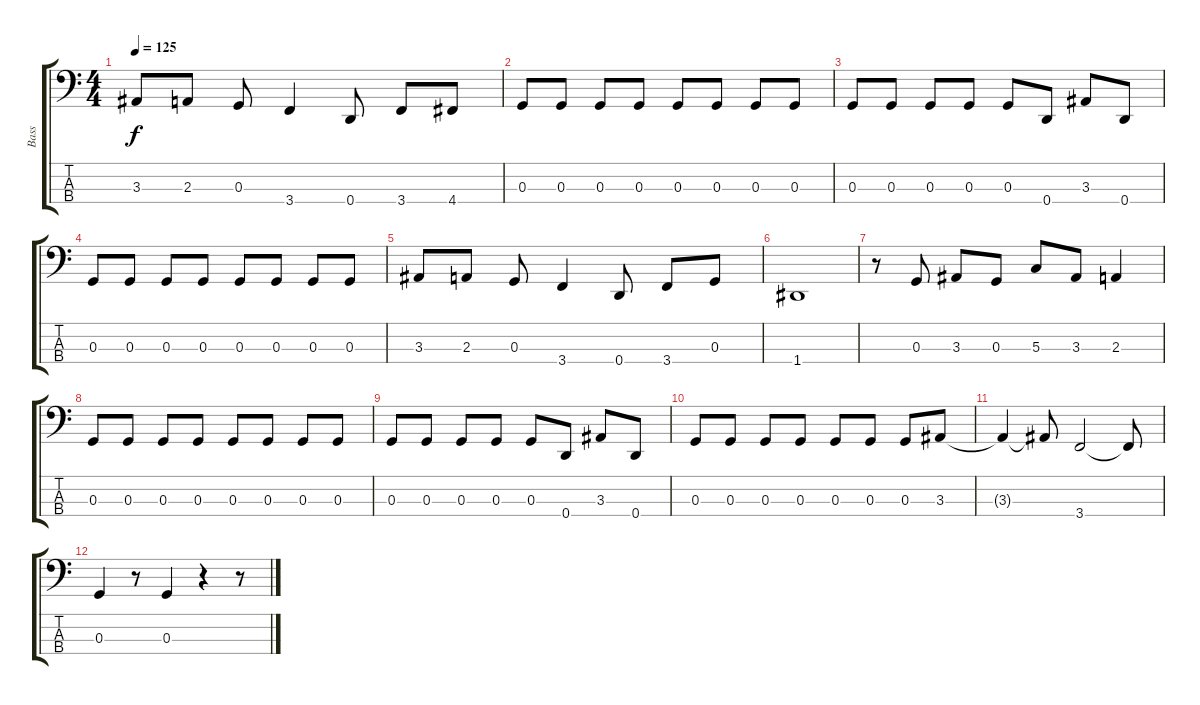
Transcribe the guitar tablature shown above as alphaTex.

\track ("Bass" "Bass") {instrument electricbassfinger}
\staff {score tabs}
\tuning (F2 C2 G1 D1) {hide}
\ts (4 4)
\tempo 125
\clef f4
\ks c
3.3.8{dy f} 2.3.8 0.3.8 3.4.4 0.4.8 3.4.8 4.4.8 |
0.3.8 0.3.8 0.3.8 0.3.8 0.3.8 0.3.8 0.3.8 0.3.8 |
0.3.8 0.3.8 0.3.8 0.3.8 0.3.8 0.4.8 3.3.8 0.4.8 |
0.3.8 0.3.8 0.3.8 0.3.8 0.3.8 0.3.8 0.3.8 0.3.8 |
3.3.8 2.3.8 0.3.8 3.4.4 0.4.8 3.4.8 0.3.8 |
1.4.1 |
r.8 0.3.8 3.3.8 0.3.8 5.3.8 3.3.8 2.3.4 |
0.3.8 0.3.8 0.3.8 0.3.8 0.3.8 0.3.8 0.3.8 0.3.8 |
0.3.8 0.3.8 0.3.8 0.3.8 0.3.8 0.4.8 3.3.8 0.4.8 |
0.3.8 0.3.8 0.3.8 0.3.8 0.3.8 0.3.8 0.3.8 3.3.8 |
3.3{t}.4 3.3{t}.8 3.4.2 3.4{t}.8 |
0.3.4 r.8 0.3.4 r.4 r.8
